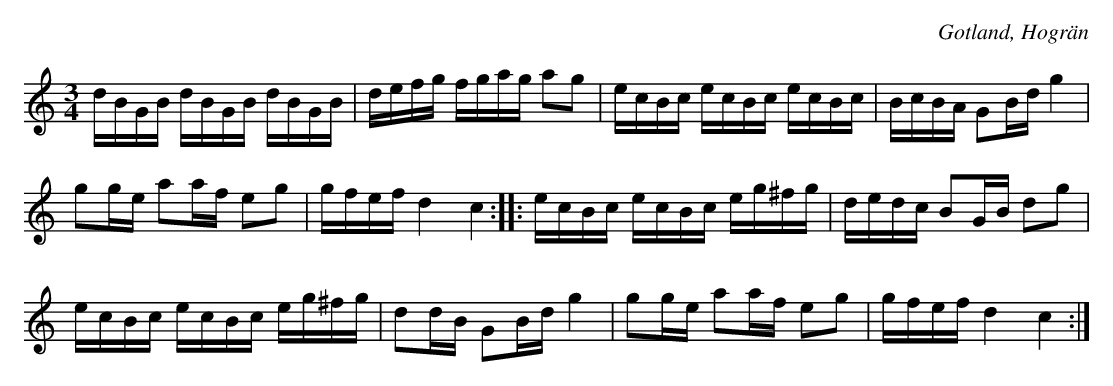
X:1
T:
O:Gotland, Hogr\"an
M:3/4
L:1/16
K:C
dBGB dBGB dBGB|defg fgag a2g2|ecBc ecBc ecBc|BcBA G2Bd g4|
g2ge a2af e2g2|gfef d4 c4::ecBc ecBc eg^fg|dedc B2GB d2g2|
ecBc ecBc eg^fg|d2dB G2Bd g4|g2ge a2af e2g2|gfef d4 c4:|
